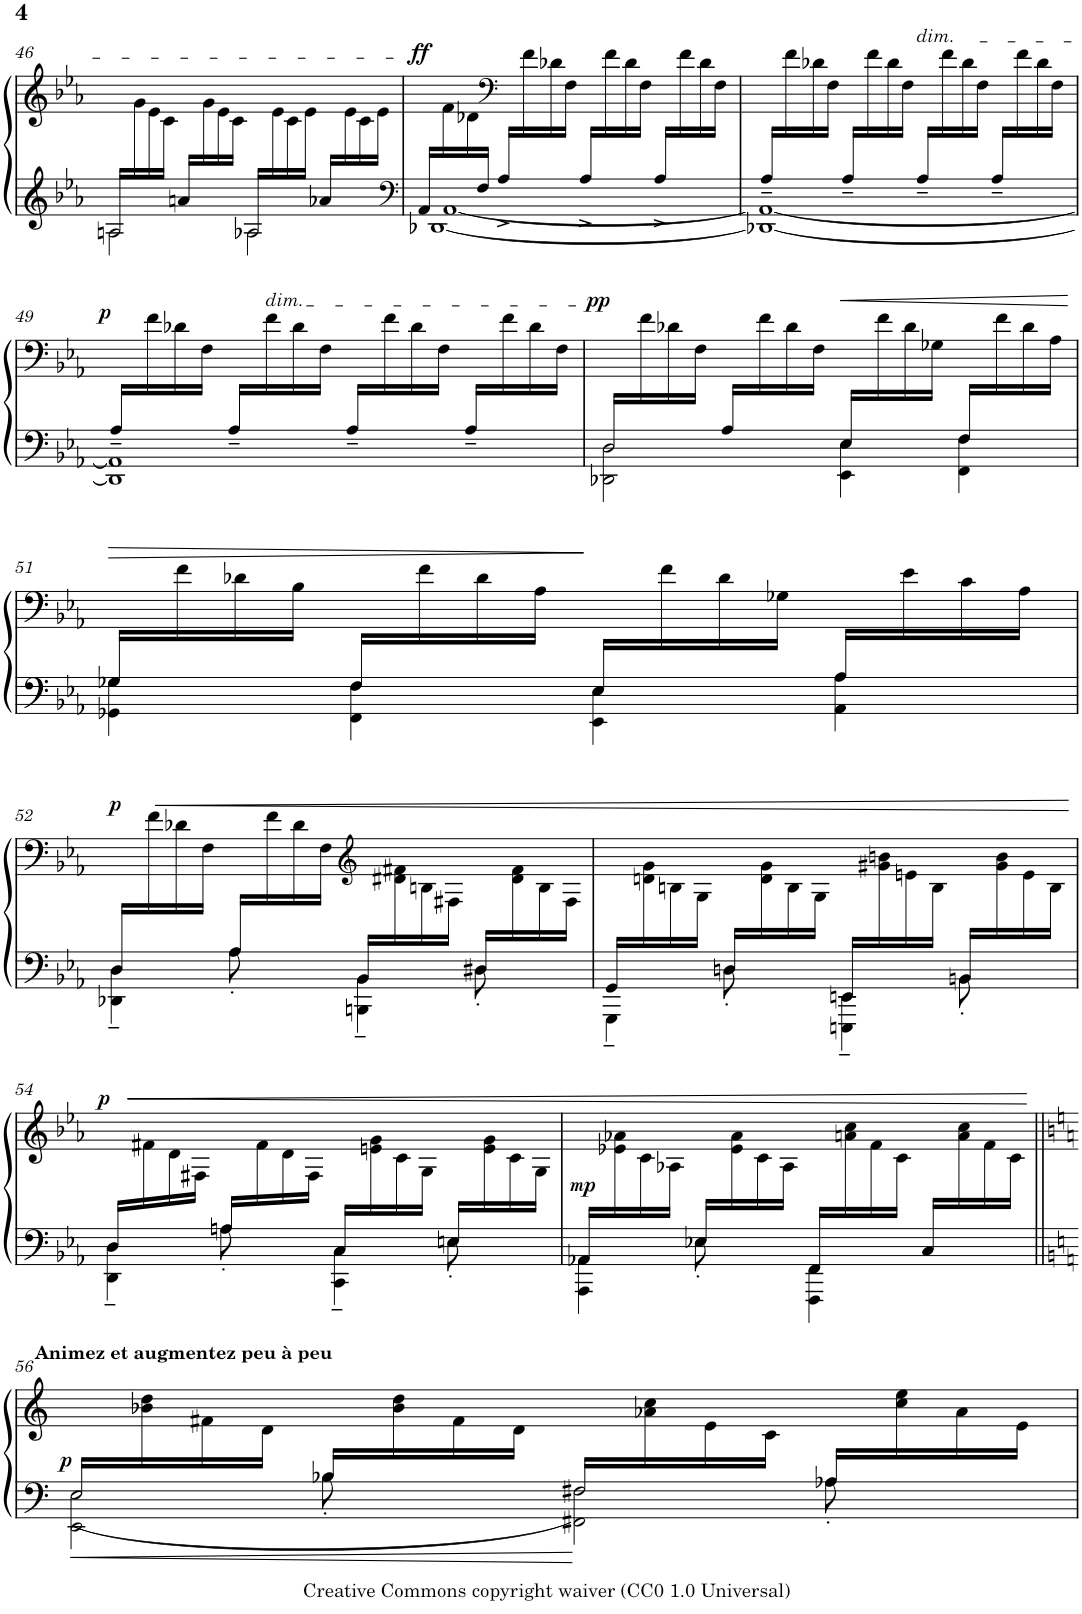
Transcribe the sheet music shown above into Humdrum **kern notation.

**kern	**kern	**dynam
*part1	*part1	*part1
*staff2	*staff1	*staff1/2
*I"PIANO	*	*
*I'Pno	*	*
!!LO:PB:g=z
*clefG2	*clefG2	*
*k[b-e-a-]	*k[b-e-a-]	*
*M2/2	*M2/2	*
=46	=46	=46
*^	*	*
16An/LL	2A\	16ryy	.
8.ryy	.	16g\	.
.	.	16e-\	.
.	.	16c\JJ	.
16an/LL	.	16ryy	.
8.ryy	.	16g\	.
.	.	16e-\	.
.	.	16c\JJ	.
16A-X/LL	2A-\	16ryy	.
8.ryy	.	16e-\	.
.	.	16c\	.
.	.	16e-\JJ	.
16a-X/LL	.	16ryy	.
8.ryy	.	16e-\	.
.	.	16c\	.
.	.	16e-\JJ	.
=47	=47	=47	=47
*clefF4	*	*	*
!	!	!	!LO:DY:a
16AA-/LL	[1DD-X [<1AA-	16ryy	ff
8ryy	.	16f\	.
.	.	16d-X\	.
16F/JJ	.	16ryy	.
*	*	*clefF4	*
16A-^</LL	.	16ryy	.
8.ryy	.	16f\	.
.	.	16d-X\	.
.	.	16F\JJ	.
16A-^</LL	.	16ryy	.
8.ryy	.	16f\	.
.	.	16d-\	.
.	.	16F\JJ	.
16A-^</LL	.	16ryy	.
8.ryy	.	16f\	.
.	.	16d-\	.
.	.	16F\JJ	.
=48	=48	=48	=48
16A-~/LL	1DD-X_ 1AA-_	16ryy	.
8.ryy	.	16f\	.
.	.	16d-X\	.
.	.	16F\JJ	.
16A-~/LL	.	16ryy	.
8.ryy	.	16f\	.
.	.	16d-\	.
.	.	16F\JJ	.
!	!	!LO:TX:a:i:t=dim.	!
16A-~/LL	.	16ryy	.
8.ryy	.	16f\	.
.	.	16d-\	.
.	.	16F\JJ	.
16A-~/LL	.	16ryy	.
8.ryy	.	16f\	.
.	.	16d-\	.
.	.	16F\JJ	.
!!LO:LB:g=z
=49	=49	=49	=49
!	!	!	!LO:DY:a
16A-~/LL	1DD-] 1AA-]	16ryy	p
8.ryy	.	16f\	.
.	.	16d-X\	.
.	.	16F\JJ	.
16A-~/LL	.	16ryy	.
!	!	!LO:TX:a:i:t=dim.	!
8.ryy	.	16f\	.
.	.	16d-\	.
.	.	16F\JJ	.
16A-~/LL	.	16ryy	.
8.ryy	.	16f\	.
.	.	16d-\	.
.	.	16F\JJ	.
16A-~/LL	.	16ryy	.
8.ryy	.	16f\	.
.	.	16d-\	.
.	.	16F\JJ	.
=50	=50	=50	=50
!	!	!	!LO:DY:a
16D-X/LL	2DD-X\ 2D-\	16ryy	pp
8.ryy	.	16f\	.
.	.	16d-X\	.
.	.	16F\JJ	.
16A-/LL	.	16ryy	.
8.ryy	.	16f\	.
.	.	16d-\	.
.	.	16F\JJ	.
!	!	!	!LO:HP:b=2
16E-/LL	4EE-\ 4E-\	16ryy	<
8.ryy	.	16f\	.
.	.	16d-\	.
.	.	16G-X\JJ	.
16F/LL	4FF\ 4F\	16ryy	.
8.ryy	.	16f\	.
.	.	16d-\	.
.	.	16A-\JJ	.
*v	*v	*	*
.	.	[
!!LO:LB:g=z
=51	=51	=51
!	!	!LO:HP:b=2
*^	*	*
16G-X/LL	4GG-X\ 4G-\	16ryy	>
8.ryy	.	16f\	.
.	.	16d-X\	.
.	.	16B-\JJ	.
16F/LL	4FF\ 4F\	16ryy	.
8.ryy	.	16f\	.
.	.	16d-\	.
.	.	16A-\JJ	.
16E-/LL	4EE-\ 4E-\	16ryy	]
8.ryy	.	16f\	.
.	.	16d-\	.
.	.	16G-X\JJ	.
16A-/LL	4AA-\ 4A-\	16ryy	.
8.ryy	.	16e-\	.
.	.	16c\	.
.	.	16A-\JJ	.
!!LO:LB:g=z
=52	=52	=52	=52
!	!	!	!LO:HP:b=2
!	!	!	!LO:DY:n=1:a
16D-X/LL	4DD-X\~< 4D-\~<	16ryy	< p
8.ryy	.	16f\	.
.	.	16d-X\	.
.	.	16F\JJ	.
16A-/LL	8A-'<\	16ryy	.
8.ryy	.	16f\	.
.	8ryy	16d-\	.
.	.	16F\JJ	.
*	*	*clefG2	*
16BBn/LL	4BBBn\~< 4BB\~<	16ryy	.
8.ryy	.	16d#X\ 16f#X\	.
.	.	16Bn\	.
.	.	16F#X\JJ	.
16D#X/LL	8D#'<\	16ryy	.
8.ryy	.	16d#\ 16f#\	.
.	8ryy	16B\	.
.	.	16F#\JJ	.
=53	=53	=53	=53
16GG/LL	4GGG~<\	16ryy	.
8.ryy	.	16dn\ 16g\	.
.	.	16Bn\	.
.	.	16G\JJ	.
16Dn/LL	8D'<\	16ryy	.
8.ryy	.	16d\ 16g\	.
.	8ryy	16B\	.
.	.	16G\JJ	.
16EEn/LL	4EEEn\~< 4EE\~<	16ryy	.
8.ryy	.	16g#X\ 16bn\	.
.	.	16en\	.
.	.	16B\JJ	.
16BBn/LL	8BB'<\	16ryy	.
8.ryy	.	16g#\ 16b\	.
.	8ryy	16e\	.
.	.	16B\JJ	.
*v	*v	*	*
.	.	[
!!LO:LB:g=z
=54	=54	=54
*^	*	*
!	!	!	!LO:DY:a
16D/LL	4DD\~< 4D\~<	16ryy	p
!	!	!	!LO:HP:b
8.ryy	.	16f#X\	<
.	.	16d\	.
.	.	16F#X\JJ	.
16An/LL	8A'<\	16ryy	.
8.ryy	.	16f#\	.
.	8ryy	16d\	.
.	.	16F#\JJ	.
16C/LL	4CC\~< 4C\~<	16ryy	.
8.ryy	.	16en\ 16g\	.
.	.	16c\	.
.	.	16G\JJ	.
16En/LL	8E'<\	16ryy	.
8.ryy	.	16e\ 16g\	.
.	8ryy	16c\	.
.	.	16G\JJ	.
=55	=55	=55	=55
!	!	!	!LO:DY:b
16AA-X/LL	4AAA-\ 4AA-\	16ryy	mp
8.ryy	.	16e-X\ 16a-X\	.
.	.	16c\	.
.	.	16A-X\JJ	.
16E-X/LL	8E-'<\	16ryy	.
8.ryy	.	16e-\ 16a-\	.
.	8ryy	16c\	.
.	.	16A-\JJ	.
16FF/LL	4FFF\ 4FF\	16ryy	.
8.ryy	.	16an\ 16cc\	.
.	.	16f\	.
.	.	16c\JJ	.
16C/LL	4ryy	16ryy	.
8.ryy	.	16a\ 16cc\	.
.	.	16f\	.
.	.	16c\JJ	.
*v	*v	*	*
.	.	[
!!LO:LB:g=z
=56||	=56||	=56||
*k[]	*k[]	*
*^	*	*
*	*^	*	*
!	!	!	!LO:TX:a:B:t=Animez et augmentez peu à peu	!
!	!	!	!	!LO:DY:b
16E/LL	2EE\ 2E\	4ryy	16ryy	p
8.ryy	.	.	16b-X\ 16dd\	.
.	.	.	16f#X\	.
.	.	.	16d\JJ	.
16B-X/LL	.	8B-'\	16ryy	.
8.ryy	.	.	16b-\ 16dd\	.
.	.	4.ryy	16f#\	.
.	.	.	16d\JJ	.
16F#X/LL	2FF#X\ 2F#\	.	16ryy	.
8.ryy	.	.	16a-X\ 16cc\	.
.	.	.	16e\	.
.	.	.	16c\JJ	.
16A-X/LL	.	8A-'\	16ryy	.
8.ryy	.	.	16cc\ 16ee\	.
.	.	8ryy	16a-\	.
.	.	.	16e\JJ	.
*v	*v	*v	*	*
=	=	=
*-	*-	*-
